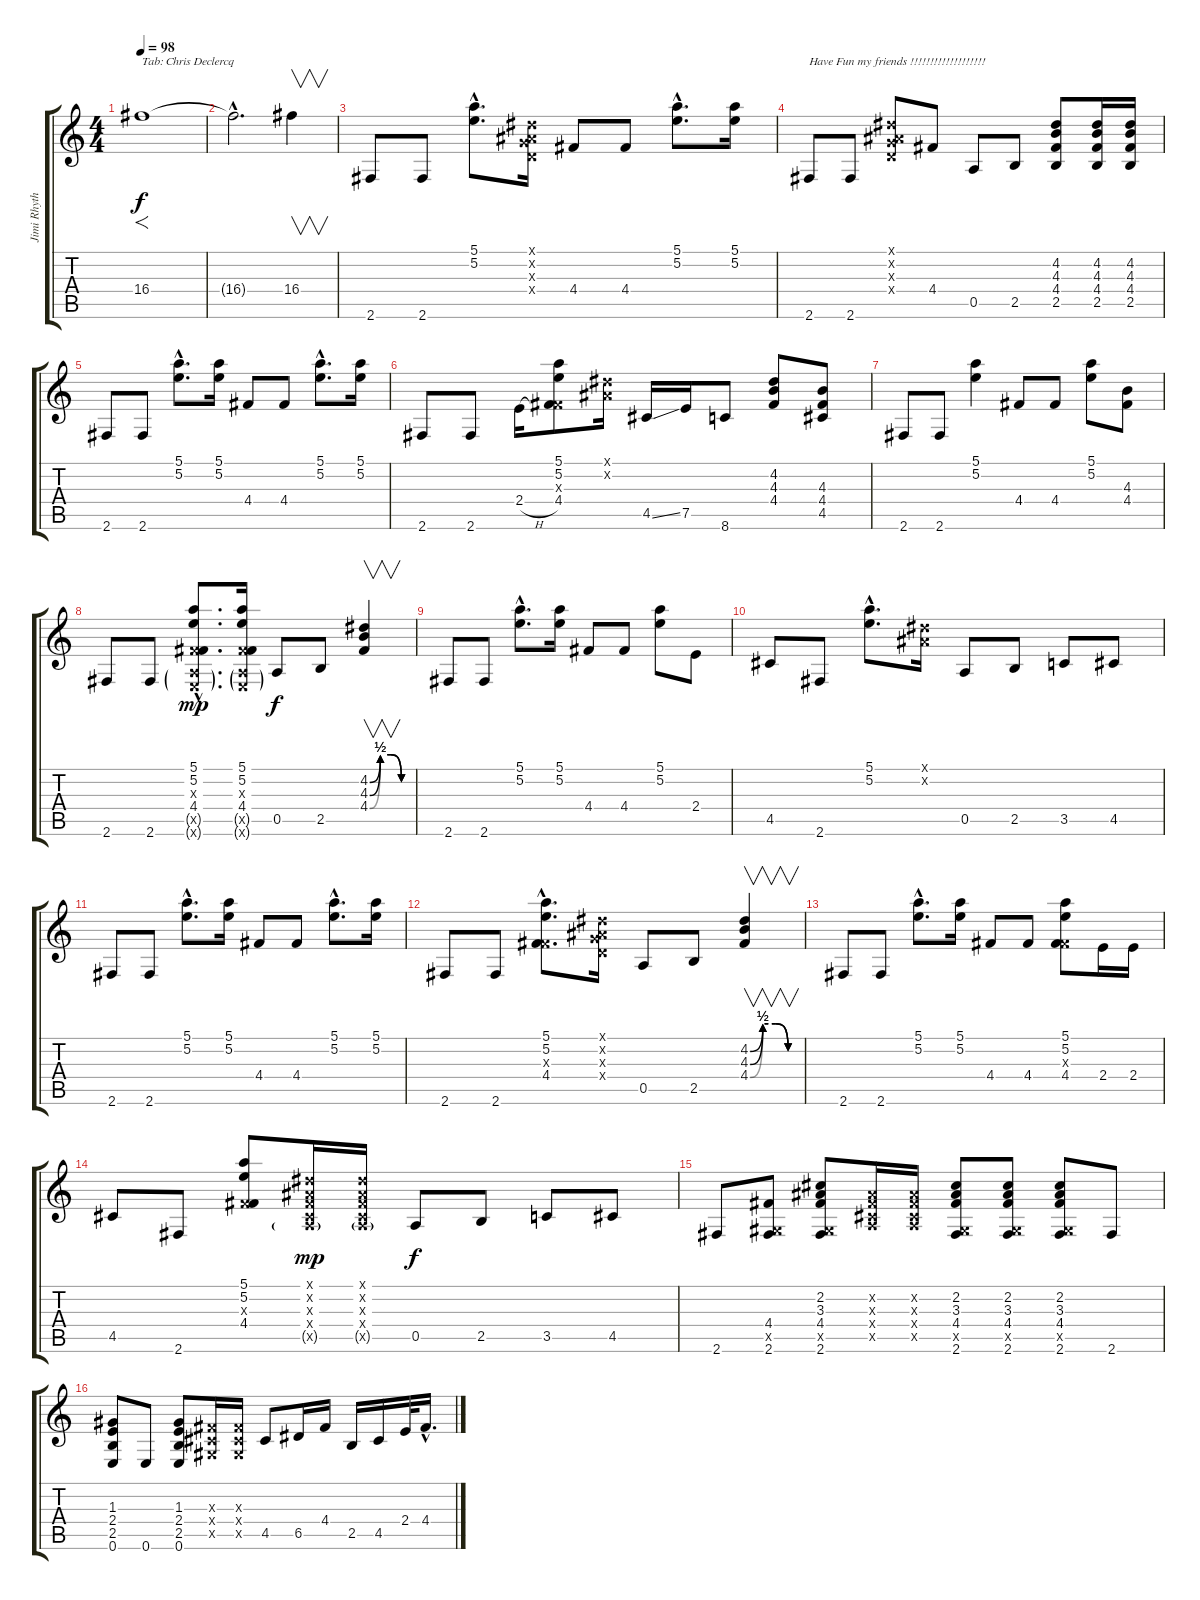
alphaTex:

\track ("Jimi Rhythm Guitar" "Jimi Rhyth") {instrument distortionguitar}
\staff {score tabs}
\tuning (E4 B3 G3 D3 A2 E2) {hide}
\ts (4 4)
\tempo 98
\clef g2
\ks c
16.4.1{f txt "Tab: Chris Declercq" dy f instrument distortionguitar} |
16.4{hac t}.2{d} 16.4.4{v} |
2.6.8 2.6.8 (5.1{hac} 5.2{hac}).8{d} (-1.1{x} -1.2{x} 0.3{x} 0.4{x}).16 4.4.8 4.4.8 (5.1{hac} 5.2{hac}).8{d} (5.1 5.2).16 |
2.6.8{txt "Have Fun my friends !!!!!!!!!!!!!!!!!!!"} 2.6.8 (-1.1{x} -1.2{x} 0.3{x} 0.4{x}).8 4.4.8 0.5.8 2.5.8 (4.2 4.3 4.4 2.5).8 (4.2 4.3 4.4 2.5).16 (4.2 4.3 4.4 2.5).16 |
2.6.8 2.6.8 (5.1{hac} 5.2{hac}).8{d} (5.1 5.2).16 4.4.8 4.4.8 (5.1{hac} 5.2{hac}).8{d} (5.1 5.2).16 |
2.6.8 2.6.8 2.4{h}.16 (5.1 5.2 -1.3{x} 4.4).8 (-1.1{x} -1.2{x}).16 4.5{ss}.16 7.5.16 8.6.8 (4.2 4.3 4.4).8 (4.3 4.4 4.5).8 |
2.6.8 2.6.8 (5.1 5.2).4 4.4.8 4.4.8 (5.1 5.2).8 (4.3 4.4).8 |
2.6.8 2.6.8 (5.1{hac} 5.2{hac} -1.3{hac x} 4.4{hac} 0.5{g hac x} 0.6{g hac x}).8{d dy mp} (5.1 5.2 -1.3{x} 4.4 0.5{g x} 0.6{g x}).16 0.5.8{dy f} 2.5.8 (4.2{be (custom 0 0 15 2 30 2 45 0 60 0)} 4.3{be (custom 0 0 15 2 30 2 45 0 60 0)} 4.4{be (custom 0 0 15 2 30 2 45 0 60 0)}).4{v} |
2.6.8 2.6.8 (5.1{hac} 5.2{hac}).8{d} (5.1 5.2).16 4.4.8 4.4.8 (5.1 5.2).8 2.4.8 |
4.5.8 2.6.8 (5.1{hac} 5.2{hac}).8{d} (-1.1{x} -1.2{x}).16 0.5.8 2.5.8 3.5.8 4.5.8 |
2.6.8 2.6.8 (5.1{hac} 5.2{hac}).8{d} (5.1 5.2).16 4.4.8 4.4.8 (5.1{hac} 5.2{hac}).8{d} (5.1 5.2).16 |
2.6.8 2.6.8 (5.1{hac} 5.2{hac} -1.3{hac x} 4.4{hac}).8{d} (-1.1{x} -1.2{x} 0.3{x} 0.4{x}).16 0.5.8 2.5.8 (4.2{be (custom 0 0 15 2 30 2 45 0 60 0)} 4.3{be (custom 0 0 15 2 30 2 45 0 60 0)} 4.4{be (custom 0 0 15 2 30 2 45 0 60 0)}).4{v} |
2.6.8 2.6.8 (5.1{hac} 5.2{hac}).8{d} (5.1 5.2).16 4.4.8 4.4.8 (5.1 5.2 -1.3{x} 4.4).8 2.4.16 2.4.16 |
4.5.8 2.6.8 (5.1 5.2 -1.3{x} 4.4).8 (-1.1{x} -1.2{x} -1.3{x} -1.4{x} 0.5{g x}).16{dy mp} (-1.1{x} -1.2{x} -1.3{x} -1.4{x} 0.5{g x}).16 0.5.8{dy f} 2.5.8 3.5.8 4.5.8 |
2.6.8 (4.4 -1.5{x} 2.6).8 (2.2 3.3 4.4 -1.5{x} 2.6).8 (-1.2{x} -1.3{x} -1.4{x} 0.5{x}).16 (-1.2{x} -1.3{x} -1.4{x} 0.5{x}).16 (2.2 3.3 4.4 -1.5{x} 2.6).8 (2.2 3.3 4.4 -1.5{x} 2.6).8 (2.2 3.3 4.4 -1.5{x} 2.6).8 2.6.8 |
(1.3 2.4 2.5 0.6).8 0.6.8 (1.3 2.4 2.5 0.6).8 (-1.3{x} -1.4{x} -1.5{x}).16 (-1.3{x} -1.4{x} -1.5{x}).16 4.5.8 6.5.16 4.4.16 2.5.16 4.5.16 2.4.32 4.4{hac}.16{d}
